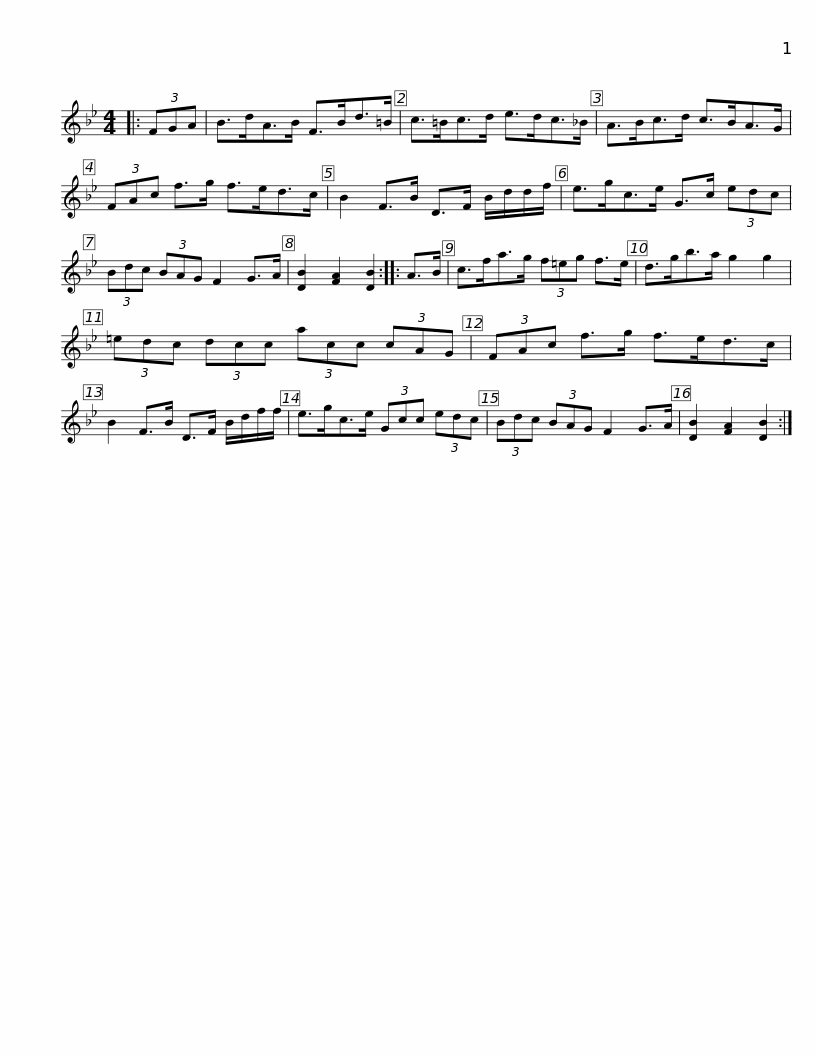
X:1
L:1/8
M:4/4
I:linebreak $
K:Gmin
V:1 treble
V:1
|: (3FGA | B>dA>B F>Bd>=B | c>=Bc>d e>dc>_B | A>Bc>d c>BA>G |$ (3FAc f>g f>ed>c | %5
 B2 F>B D>F B/d/d/f/ | e>gc>e G>c (3edc | (3Bdc (3BAG F2 G>A | [DB]2 [FA]2 [DB]2 ::$ A>B | %10
 c>fa>g (3f=eg f>e | d>gb>a g2 g2 | (3=edc (3dcc (3acc (3cAG | (3FAc f>g f>ed>c |$ B2 F>B D>F B/d/f/f/ | %15
 e>gc>e (3Gcc (3edc | (3Bdc (3BAG F2 G>A | [DB]2 [FA]2 [DB]2 :| %18
